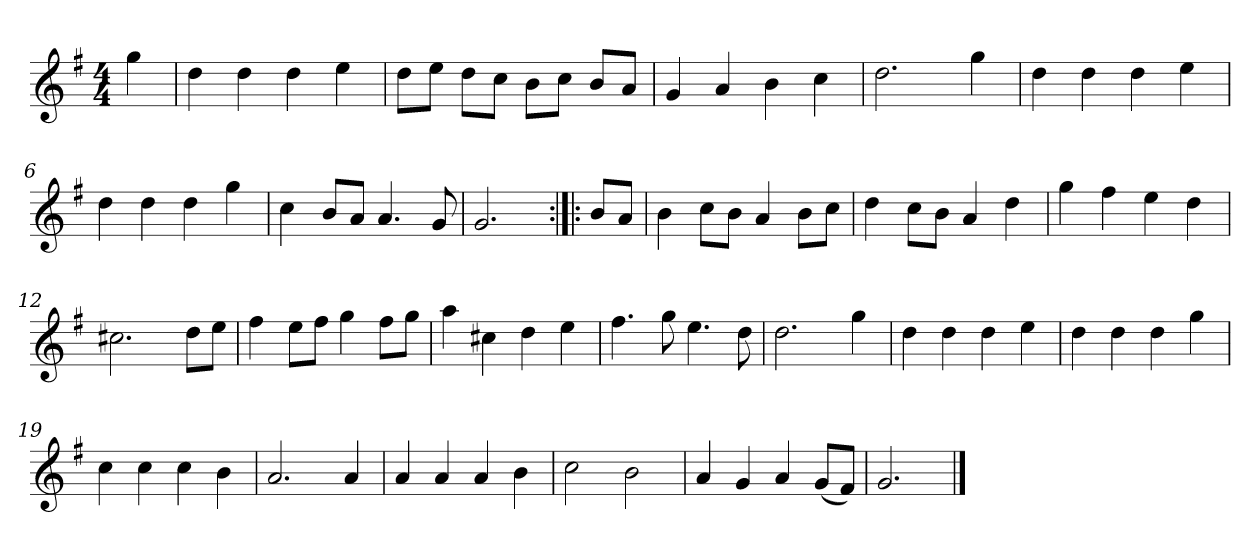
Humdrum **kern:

**kern
*part1
*staff1
*clefG2
*k[f#]
*G:
*M4/4
*MM120
=
4gg
=1
4dd
4dd
4dd
4ee
=2
8dd\L
8ee\J
8dd\L
8cc\J
8b\L
8cc\J
8b/L
8a/J
=3
4g
4a
4b
4cc
=4
2.dd
4gg
=5
4dd
4dd
4dd
4ee
=6
4dd
4dd
4dd
4gg
=7
4cc
8b/L
8a/J
4.a
8g
=8
2.g
=:|!|:
8b/L
8a/J
=9
4b
8cc\L
8b\J
4a
8b\L
8cc\J
=10
4dd
8cc\L
8b\J
4a
4dd
=11
4gg
4ff#
4ee
4dd
=12
2.cc#X
8dd\L
8ee\J
=13
4ff#
8ee\L
8ff#\J
4gg
8ff#\L
8gg\J
=14
4aa
4cc#X
4dd
4ee
=15
4.ff#
8gg
4.ee
8dd
=16
2.dd
4gg
=17
4dd
4dd
4dd
4ee
=18
4dd
4dd
4dd
4gg
=19
4cc
4cc
4cc
4b
=20
2.a
4a
=21
4a
4a
4a
4b
=22
2cc
2b
=23
4a
4g
4a
(8g/L
8f#/J)
=24
2.g
==
*-
